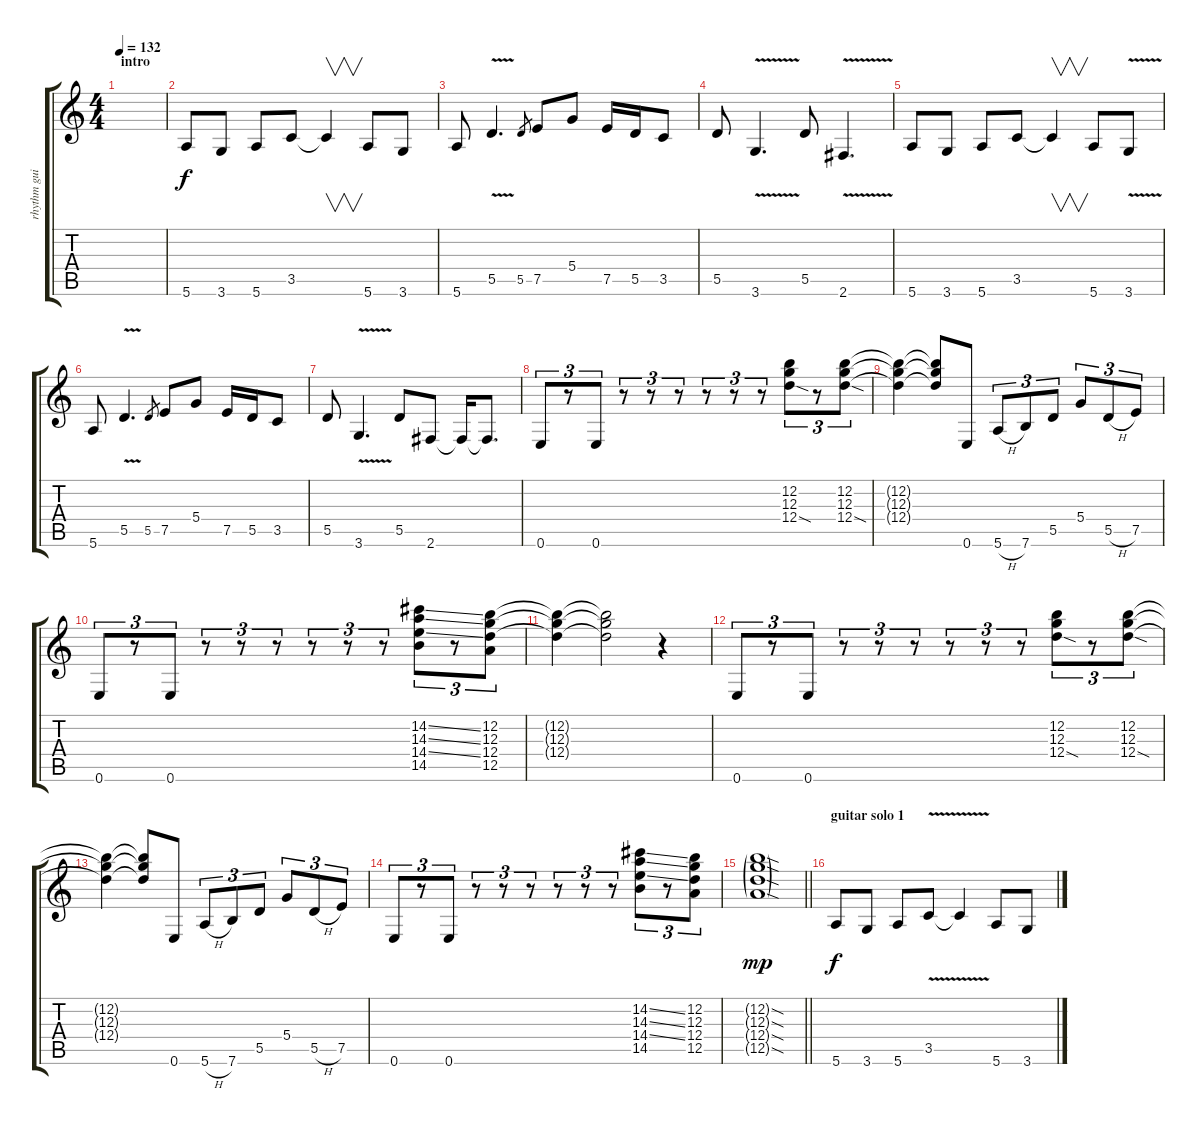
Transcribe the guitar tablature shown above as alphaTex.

\track ("rhythm guitar" "rhythm gui") {instrument electricguitarmuted}
\staff {score tabs}
\tuning (E4 B3 G3 D3 A2 E2) {hide}
\ts (4 4)
\section ("" "intro")
\tempo 132
\clef g2
\ks c
|
5.6.8 3.6.8 5.6.8 3.5.8 3.5{t}.4{v} 5.6.8 3.6.8 |
5.6.8 5.5{v}.4{d} 5.5.8{gr} 7.5.8 5.4.8 7.5.16 5.5.16 3.5.8 |
5.5.8 3.6{v}.4{d} 5.5.8 2.6{v}.4{d} |
5.6.8 3.6.8 5.6.8 3.5.8 3.5{t}.4{v} 5.6.8 3.6{v}.8 |
5.6.8 5.5{v}.4{d} 5.5.8{gr} 7.5.8 5.4.8 7.5.16 5.5.16 3.5.8 |
5.5.8 3.6{v}.4{d} 5.5.8 2.6.8 2.6{t}.16 2.6{t}.8{d} |
0.6.8{tu (3 2) txt " "} r.8{tu (3 2)} 0.6.8{tu (3 2)} r.8{tu (3 2)} r.8{tu (3 2)} r.8{tu (3 2)} r.8{tu (3 2)} r.8{tu (3 2)} r.8{tu (3 2)} (12.2 12.3 12.4{sod}).8{tu (3 2)} r.8{tu (3 2)} (12.2 12.3 12.4{sod}).8{tu (3 2)} |
(12.2{t} 12.3{t} 12.4{t}).4 (12.2{t} 12.3{t} 12.4{t}).8 0.6.8 5.6{h}.8{tu (3 2)} 7.6.8{tu (3 2)} 5.5.8{tu (3 2)} 5.4.8{tu (3 2)} 5.5{h}.8{tu (3 2)} 7.5.8{tu (3 2)} |
0.6.8{tu (3 2)} r.8{tu (3 2)} 0.6.8{tu (3 2)} r.8{tu (3 2)} r.8{tu (3 2)} r.8{tu (3 2)} r.8{tu (3 2)} r.8{tu (3 2)} r.8{tu (3 2)} (14.2{ss} 14.3{ss} 14.4{ss} 14.5).8{tu (3 2)} r.8{tu (3 2)} (12.2 12.3 12.4 12.5).8{tu (3 2)} |
(12.2{t} 12.3{t} 12.4{t}).4 (12.2{t} 12.3{t} 12.4{t}).2 r.4 |
0.6.8{tu (3 2) txt " "} r.8{tu (3 2)} 0.6.8{tu (3 2)} r.8{tu (3 2)} r.8{tu (3 2)} r.8{tu (3 2)} r.8{tu (3 2)} r.8{tu (3 2)} r.8{tu (3 2)} (12.2 12.3 12.4{sod}).8{tu (3 2)} r.8{tu (3 2)} (12.2 12.3 12.4{sod}).8{tu (3 2)} |
(12.2{t} 12.3{t} 12.4{t}).4 (12.2{t} 12.3{t} 12.4{t}).8 0.6.8 5.6{h}.8{tu (3 2)} 7.6.8{tu (3 2)} 5.5.8{tu (3 2)} 5.4.8{tu (3 2)} 5.5{h}.8{tu (3 2)} 7.5.8{tu (3 2)} |
0.6.8{tu (3 2)} r.8{tu (3 2)} 0.6.8{tu (3 2)} r.8{tu (3 2)} r.8{tu (3 2)} r.8{tu (3 2)} r.8{tu (3 2)} r.8{tu (3 2)} r.8{tu (3 2)} (14.2{ss} 14.3{ss} 14.4{ss} 14.5).8{tu (3 2)} r.8{tu (3 2)} (12.2 12.3 12.4 12.5).8{tu (3 2)} |
\barLineRight lightlight
(12.2{sod g} 12.3{sod g} 12.4{sod g} 12.5{sod g}).1{dy mp} |
\section ("" "guitar solo 1")
5.6.8{txt " " dy f} 3.6.8 5.6.8 3.5{v}.8 3.5{t}.4 5.6.8 3.6.8
